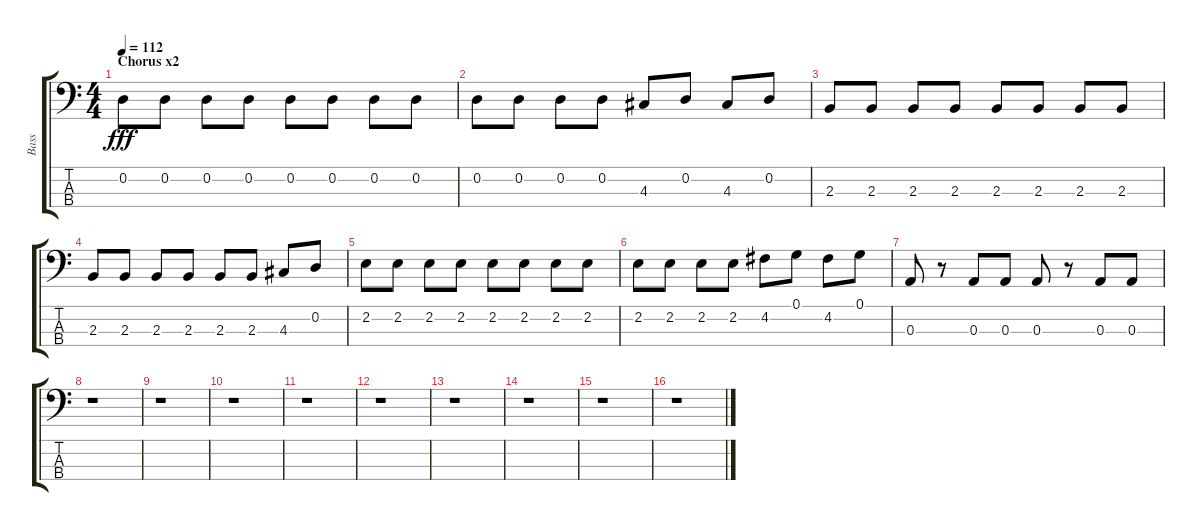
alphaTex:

\track ("Bass" "Bass") {instrument electricbassfinger}
\staff {score tabs}
\tuning (G2 D2 A1 E1) {hide}
\ts (4 4)
\section ("" "Chorus x2")
\tempo 112
\clef f4
\ks c
0.2.8{dy fff} 0.2.8 0.2.8 0.2.8 0.2.8 0.2.8 0.2.8 0.2.8 |
0.2.8 0.2.8 0.2.8 0.2.8 4.3.8 0.2.8 4.3.8 0.2.8 |
2.3.8 2.3.8 2.3.8 2.3.8 2.3.8 2.3.8 2.3.8 2.3.8 |
2.3.8 2.3.8 2.3.8 2.3.8 2.3.8 2.3.8 4.3.8 0.2.8 |
2.2.8 2.2.8 2.2.8 2.2.8 2.2.8 2.2.8 2.2.8 2.2.8 |
2.2.8 2.2.8 2.2.8 2.2.8 4.2.8 0.1.8 4.2.8 0.1.8 |
0.3.8 r.8 0.3.8 0.3.8 0.3.8 r.8 0.3.8 0.3.8 |
r.1 |
r.1 |
r.1 |
r.1 |
r.1 |
r.1 |
r.1 |
r.1 |
r.1
